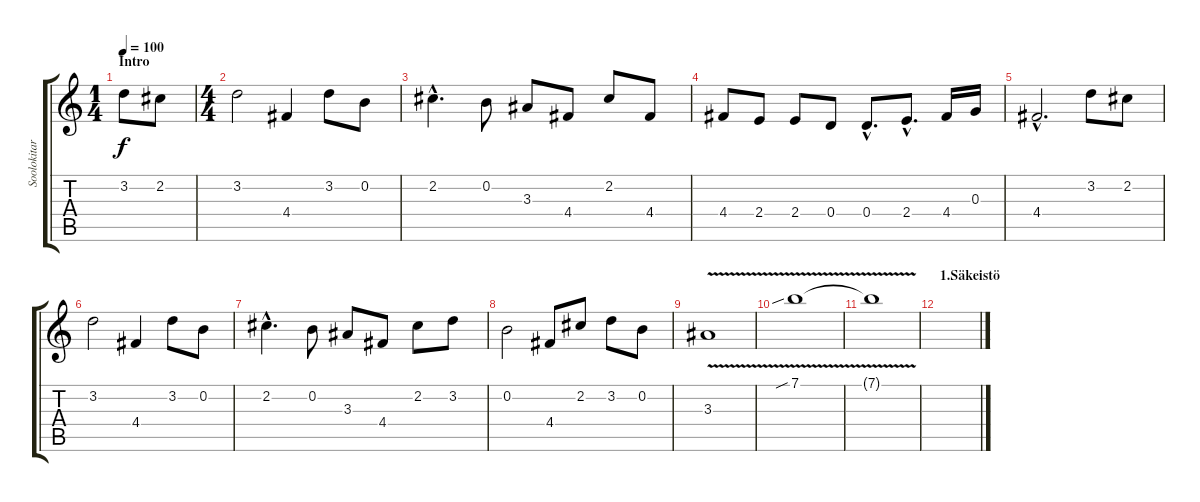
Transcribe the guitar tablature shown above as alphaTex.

\track ("Soolokitara" "Soolokitar") {instrument overdrivenguitar}
\staff {score tabs}
\tuning (E4 B3 G3 D3 A2 E2) {hide}
\ts (1 4)
\section ("" "Intro")
\tempo 100
\clef g2
\ks c
3.2.8{dy f instrument overdrivenguitar} 2.2.8 |
\ts (4 4)
3.2.2 4.4.4 3.2.8 0.2.8 |
2.2{hac}.4{d} 0.2.8 3.3.8 4.4.8 2.2.8 4.4.8 |
4.4.8 2.4.8 2.4.8 0.4.8 0.4{hac}.8{d} 2.4{hac}.8{d} 4.4.16 0.3.16 |
4.4{hac}.2{d} 3.2.8 2.2.8 |
3.2.2 4.4.4 3.2.8 0.2.8 |
2.2{hac}.4{d} 0.2.8 3.3.8 4.4.8 2.2.8 3.2.8 |
0.2.2 4.4.8 2.2.8 3.2.8 0.2.8 |
3.3{v}.1 |
7.1{v sib}.1 |
7.1{t}.1 |
\section ("" "1.Säkeistö")
